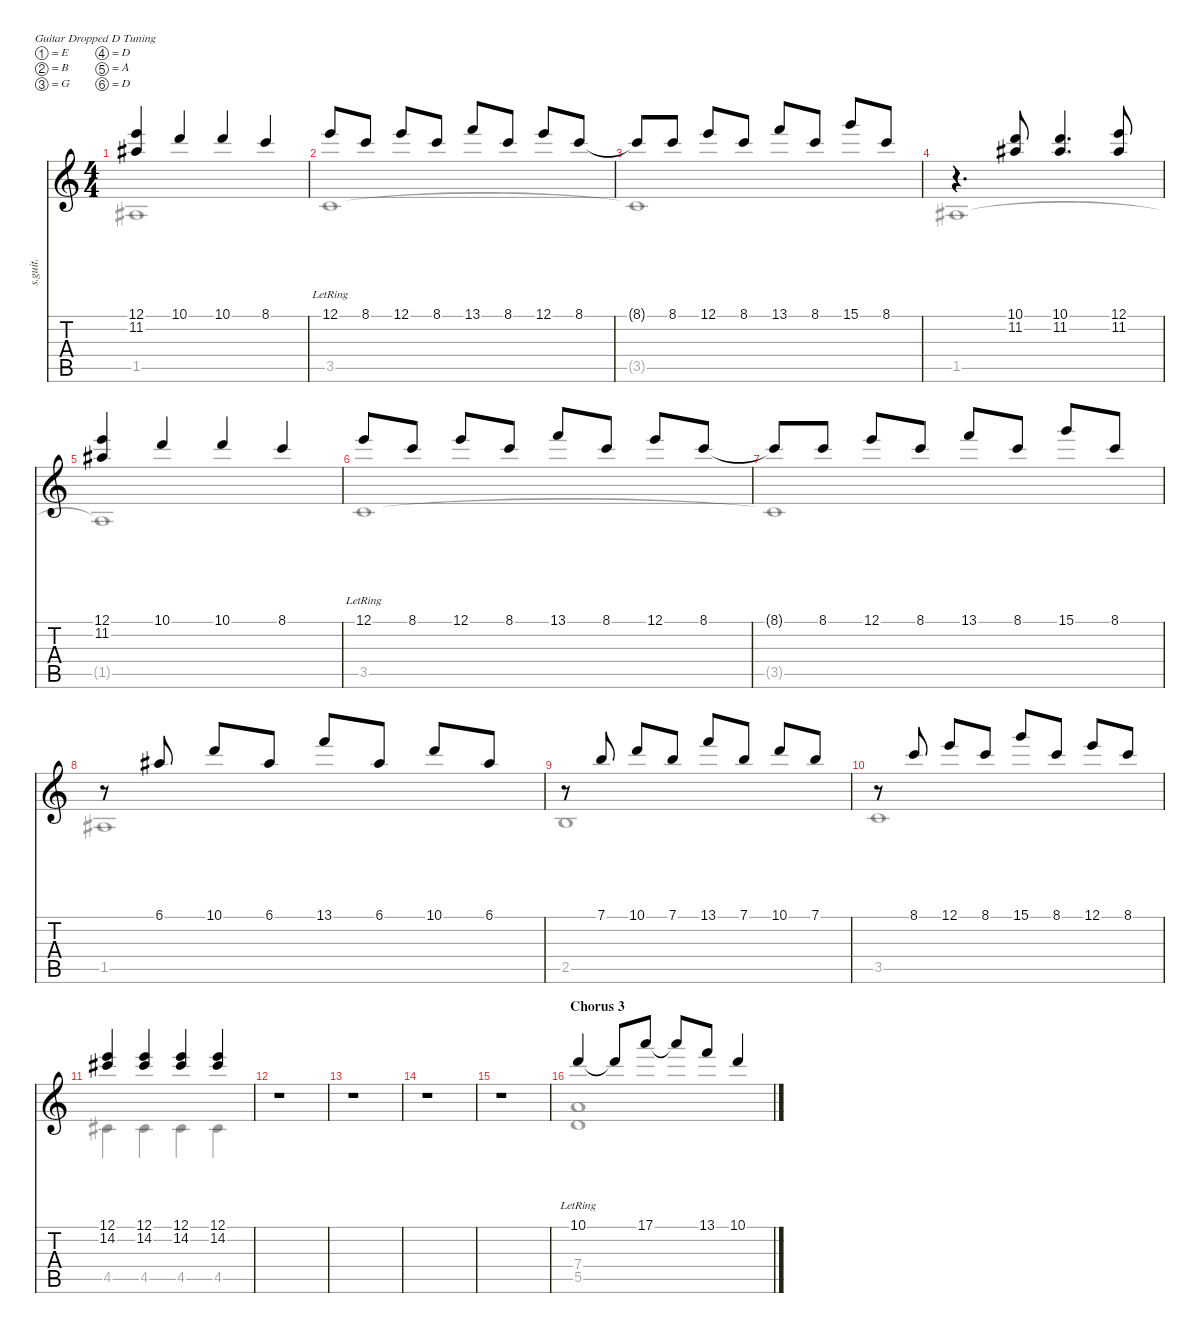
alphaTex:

\defaultSystemsLayout 4
\hideDynamics
\bracketExtendMode nobrackets
\track ("Piano" "s.guit.") {instrument acousticgrandpiano}
\staff {score tabs}
\tuning (E4 B3 G3 D3 A2 D2)
\displaytranspose 12
\voice
\ts (4 4)
\tempo (130 hide)
\clef g2
\ks c
(12.1 11.2{acc #}).4{lyrics (0 "") lyrics (1 "") lyrics (2 "") lyrics (3 "") lyrics (4 "") dy f} 10.1.4{lyrics (0 "") lyrics (1 "") lyrics (2 "") lyrics (3 "") lyrics (4 "")} 10.1.4{lyrics (0 "") lyrics (1 "") lyrics (2 "") lyrics (3 "") lyrics (4 "")} 8.1.4{lyrics (0 "") lyrics (1 "") lyrics (2 "") lyrics (3 "") lyrics (4 "")} |
12.1{lr}.8{lyrics (0 "") lyrics (1 "") lyrics (2 "") lyrics (3 "") lyrics (4 "")} 8.1.8{lyrics (0 "") lyrics (1 "") lyrics (2 "") lyrics (3 "") lyrics (4 "")} 12.1.8{lyrics (0 "") lyrics (1 "") lyrics (2 "") lyrics (3 "") lyrics (4 "")} 8.1.8{lyrics (0 "") lyrics (1 "") lyrics (2 "") lyrics (3 "") lyrics (4 "")} 13.1.8{lyrics (0 "") lyrics (1 "") lyrics (2 "") lyrics (3 "") lyrics (4 "")} 8.1.8{lyrics (0 "") lyrics (1 "") lyrics (2 "") lyrics (3 "") lyrics (4 "")} 12.1.8{lyrics (0 "") lyrics (1 "") lyrics (2 "") lyrics (3 "") lyrics (4 "")} 8.1.8{lyrics (0 "") lyrics (1 "") lyrics (2 "") lyrics (3 "") lyrics (4 "")} |
8.1{t}.8{lyrics (0 "") lyrics (1 "") lyrics (2 "") lyrics (3 "") lyrics (4 "")} 8.1.8{lyrics (0 "") lyrics (1 "") lyrics (2 "") lyrics (3 "") lyrics (4 "")} 12.1.8{lyrics (0 "") lyrics (1 "") lyrics (2 "") lyrics (3 "") lyrics (4 "")} 8.1.8{lyrics (0 "") lyrics (1 "") lyrics (2 "") lyrics (3 "") lyrics (4 "")} 13.1.8{lyrics (0 "") lyrics (1 "") lyrics (2 "") lyrics (3 "") lyrics (4 "")} 8.1.8{lyrics (0 "") lyrics (1 "") lyrics (2 "") lyrics (3 "") lyrics (4 "")} 15.1.8{lyrics (0 "") lyrics (1 "") lyrics (2 "") lyrics (3 "") lyrics (4 "")} 8.1.8{lyrics (0 "") lyrics (1 "") lyrics (2 "") lyrics (3 "") lyrics (4 "")} |
r.4{d} (10.1 11.2{acc #}).8{lyrics (0 "") lyrics (1 "") lyrics (2 "") lyrics (3 "") lyrics (4 "")} (10.1 11.2{acc #}).4{d lyrics (0 "") lyrics (1 "") lyrics (2 "") lyrics (3 "") lyrics (4 "")} (12.1 11.2{acc #}).8{lyrics (0 "") lyrics (1 "") lyrics (2 "") lyrics (3 "") lyrics (4 "")} |
(12.1 11.2{acc #}).4{lyrics (0 "") lyrics (1 "") lyrics (2 "") lyrics (3 "") lyrics (4 "")} 10.1.4{lyrics (0 "") lyrics (1 "") lyrics (2 "") lyrics (3 "") lyrics (4 "")} 10.1.4{lyrics (0 "") lyrics (1 "") lyrics (2 "") lyrics (3 "") lyrics (4 "")} 8.1.4{lyrics (0 "") lyrics (1 "") lyrics (2 "") lyrics (3 "") lyrics (4 "")} |
12.1{lr}.8{lyrics (0 "") lyrics (1 "") lyrics (2 "") lyrics (3 "") lyrics (4 "")} 8.1.8{lyrics (0 "") lyrics (1 "") lyrics (2 "") lyrics (3 "") lyrics (4 "")} 12.1.8{lyrics (0 "") lyrics (1 "") lyrics (2 "") lyrics (3 "") lyrics (4 "")} 8.1.8{lyrics (0 "") lyrics (1 "") lyrics (2 "") lyrics (3 "") lyrics (4 "")} 13.1.8{lyrics (0 "") lyrics (1 "") lyrics (2 "") lyrics (3 "") lyrics (4 "")} 8.1.8{lyrics (0 "") lyrics (1 "") lyrics (2 "") lyrics (3 "") lyrics (4 "")} 12.1.8{lyrics (0 "") lyrics (1 "") lyrics (2 "") lyrics (3 "") lyrics (4 "")} 8.1.8{lyrics (0 "") lyrics (1 "") lyrics (2 "") lyrics (3 "") lyrics (4 "")} |
8.1{t}.8{lyrics (0 "") lyrics (1 "") lyrics (2 "") lyrics (3 "") lyrics (4 "")} 8.1.8{lyrics (0 "") lyrics (1 "") lyrics (2 "") lyrics (3 "") lyrics (4 "")} 12.1.8{lyrics (0 "") lyrics (1 "") lyrics (2 "") lyrics (3 "") lyrics (4 "")} 8.1.8{lyrics (0 "") lyrics (1 "") lyrics (2 "") lyrics (3 "") lyrics (4 "")} 13.1.8{lyrics (0 "") lyrics (1 "") lyrics (2 "") lyrics (3 "") lyrics (4 "")} 8.1.8{lyrics (0 "") lyrics (1 "") lyrics (2 "") lyrics (3 "") lyrics (4 "")} 15.1.8{lyrics (0 "") lyrics (1 "") lyrics (2 "") lyrics (3 "") lyrics (4 "")} 8.1.8{lyrics (0 "") lyrics (1 "") lyrics (2 "") lyrics (3 "") lyrics (4 "")} |
r.8 6.1{acc #}.8{lyrics (0 "") lyrics (1 "") lyrics (2 "") lyrics (3 "") lyrics (4 "")} 10.1.8{lyrics (0 "") lyrics (1 "") lyrics (2 "") lyrics (3 "") lyrics (4 "")} 6.1{acc #}.8{lyrics (0 "") lyrics (1 "") lyrics (2 "") lyrics (3 "") lyrics (4 "")} 13.1.8{lyrics (0 "") lyrics (1 "") lyrics (2 "") lyrics (3 "") lyrics (4 "")} 6.1{acc #}.8{lyrics (0 "") lyrics (1 "") lyrics (2 "") lyrics (3 "") lyrics (4 "")} 10.1.8{lyrics (0 "") lyrics (1 "") lyrics (2 "") lyrics (3 "") lyrics (4 "")} 6.1{acc #}.8{lyrics (0 "") lyrics (1 "") lyrics (2 "") lyrics (3 "") lyrics (4 "")} |
r.8 7.1.8{lyrics (0 "") lyrics (1 "") lyrics (2 "") lyrics (3 "") lyrics (4 "")} 10.1.8{lyrics (0 "") lyrics (1 "") lyrics (2 "") lyrics (3 "") lyrics (4 "")} 7.1.8{lyrics (0 "") lyrics (1 "") lyrics (2 "") lyrics (3 "") lyrics (4 "")} 13.1.8{lyrics (0 "") lyrics (1 "") lyrics (2 "") lyrics (3 "") lyrics (4 "")} 7.1.8{lyrics (0 "") lyrics (1 "") lyrics (2 "") lyrics (3 "") lyrics (4 "")} 10.1.8{lyrics (0 "") lyrics (1 "") lyrics (2 "") lyrics (3 "") lyrics (4 "")} 7.1.8{lyrics (0 "") lyrics (1 "") lyrics (2 "") lyrics (3 "") lyrics (4 "")} |
r.8 8.1.8{lyrics (0 "") lyrics (1 "") lyrics (2 "") lyrics (3 "") lyrics (4 "")} 12.1.8{lyrics (0 "") lyrics (1 "") lyrics (2 "") lyrics (3 "") lyrics (4 "")} 8.1.8{lyrics (0 "") lyrics (1 "") lyrics (2 "") lyrics (3 "") lyrics (4 "")} 15.1.8{lyrics (0 "") lyrics (1 "") lyrics (2 "") lyrics (3 "") lyrics (4 "")} 8.1.8{lyrics (0 "") lyrics (1 "") lyrics (2 "") lyrics (3 "") lyrics (4 "")} 12.1.8{lyrics (0 "") lyrics (1 "") lyrics (2 "") lyrics (3 "") lyrics (4 "")} 8.1.8{lyrics (0 "") lyrics (1 "") lyrics (2 "") lyrics (3 "") lyrics (4 "")} |
(12.1 14.2{acc #}).4{lyrics (0 "") lyrics (1 "") lyrics (2 "") lyrics (3 "") lyrics (4 "")} (12.1 14.2{acc #}).4{lyrics (0 "") lyrics (1 "") lyrics (2 "") lyrics (3 "") lyrics (4 "")} (12.1 14.2{acc #}).4{lyrics (0 "") lyrics (1 "") lyrics (2 "") lyrics (3 "") lyrics (4 "")} (12.1 14.2{acc #}).4{lyrics (0 "") lyrics (1 "") lyrics (2 "") lyrics (3 "") lyrics (4 "")} |
r.1 |
r.1 |
r.1 |
r.1 |
\section ("" "Chorus 3")
10.1{lr}.4{lyrics (0 "") lyrics (1 "") lyrics (2 "") lyrics (3 "") lyrics (4 "")} 10.1{t}.8{lyrics (0 "") lyrics (1 "") lyrics (2 "") lyrics (3 "") lyrics (4 "")} 17.1.8{lyrics (0 "") lyrics (1 "") lyrics (2 "") lyrics (3 "") lyrics (4 "")} 17.1{t}.8{lyrics (0 "") lyrics (1 "") lyrics (2 "") lyrics (3 "") lyrics (4 "")} 13.1.8{lyrics (0 "") lyrics (1 "") lyrics (2 "") lyrics (3 "") lyrics (4 "")} 10.1.4{lyrics (0 "") lyrics (1 "") lyrics (2 "") lyrics (3 "") lyrics (4 "")}
\voice
\clef g2
\ottava regular
\simile none
\ks c
1.5{t acc #}.1{lyrics (0 "") lyrics (1 "") lyrics (2 "") lyrics (3 "") lyrics (4 "") dy f} |
3.5.1{lyrics (0 "") lyrics (1 "") lyrics (2 "") lyrics (3 "") lyrics (4 "")} |
3.5{t}.1{lyrics (0 "") lyrics (1 "") lyrics (2 "") lyrics (3 "") lyrics (4 "")} |
1.5{acc #}.1{lyrics (0 "") lyrics (1 "") lyrics (2 "") lyrics (3 "") lyrics (4 "")} |
1.5{t acc #}.1{lyrics (0 "") lyrics (1 "") lyrics (2 "") lyrics (3 "") lyrics (4 "")} |
3.5.1{lyrics (0 "") lyrics (1 "") lyrics (2 "") lyrics (3 "") lyrics (4 "")} |
3.5{t}.1{lyrics (0 "") lyrics (1 "") lyrics (2 "") lyrics (3 "") lyrics (4 "")} |
1.5{acc #}.1{lyrics (0 "") lyrics (1 "") lyrics (2 "") lyrics (3 "") lyrics (4 "")} |
2.5.1{lyrics (0 "") lyrics (1 "") lyrics (2 "") lyrics (3 "") lyrics (4 "")} |
3.5.1{lyrics (0 "") lyrics (1 "") lyrics (2 "") lyrics (3 "") lyrics (4 "")} |
4.5{acc #}.4{lyrics (0 "") lyrics (1 "") lyrics (2 "") lyrics (3 "") lyrics (4 "")} 4.5{acc #}.4{lyrics (0 "") lyrics (1 "") lyrics (2 "") lyrics (3 "") lyrics (4 "")} 4.5{acc #}.4{lyrics (0 "") lyrics (1 "") lyrics (2 "") lyrics (3 "") lyrics (4 "")} 4.5{acc #}.4{lyrics (0 "") lyrics (1 "") lyrics (2 "") lyrics (3 "") lyrics (4 "")} |
r.1 |
r.1 |
r.1 |
r.1 |
(5.5 7.4).1{lyrics (0 "") lyrics (1 "") lyrics (2 "") lyrics (3 "") lyrics (4 "")}
